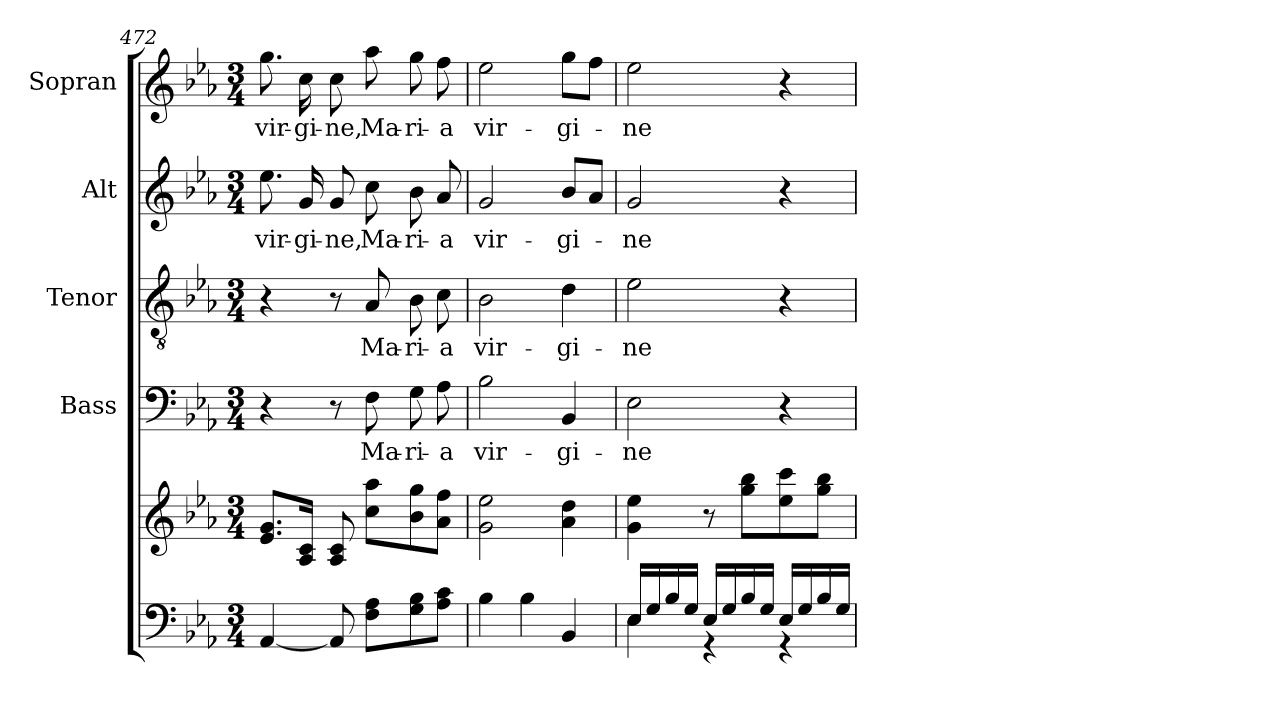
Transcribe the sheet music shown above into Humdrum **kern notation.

**kern	**kern	**kern	**text	**kern	**text	**kern	**text	**kern	**text
*part5	*part5	*part4	*part4	*part3	*part3	*part2	*part2	*part1	*part1
*staff6	*staff5	*staff4	*staff4	*staff3	*staff3	*staff2	*staff2	*staff1	*staff1
*	*	*I"Bass	*	*I"Tenor	*	*I"Alt	*	*I"Sopran	*
*	*	*I'B.	*	*I'T.	*	*I'A.	*	*I'S.	*
*clefF4	*clefG2	*clefF4	*	*clefGv2	*	*clefG2	*	*clefG2	*
*k[b-e-a-]	*k[b-e-a-]	*k[b-e-a-]	*	*k[b-e-a-]	*	*k[b-e-a-]	*	*k[b-e-a-]	*
*E-:	*E-:	*E-:	*	*E-:	*	*E-:	*	*E-:	*
*M3/4	*M3/4	*M3/4	*	*M3/4	*	*M3/4	*	*M3/4	*
=472	=472	=472	=472	=472	=472	=472	=472	=472	=472
!	!	!	!	!	!	!	!LO:LY:b	!	!LO:LY:b
[4AA-/	8.e-/ 8.g/L	4r	.	4r	.	8.ee-\	vir-	8.gg\	vir-
!	!	!	!	!	!	!	!LO:LY:b	!	!LO:LY:b
.	16A-/ 16c/Jk	.	.	.	.	16g/	-gi-	16cc\	-gi-
!	!	!	!	!	!	!	!LO:LY:b	!	!LO:LY:b
8AA-/]	8A-/ 8c/	8r	.	8r	.	8g/	-ne,	8cc\	-ne,
!	!	!	!LO:LY:b	!	!LO:LY:b	!	!LO:LY:b	!	!LO:LY:b
8F\ 8A-\L	8cc\ 8aa-\L	8F\	Ma-	8A-/	Ma-	8cc\	Ma-	8aa-\	Ma-
!	!	!	!LO:LY:b	!	!LO:LY:b	!	!LO:LY:b	!	!LO:LY:b
8G\ 8B-\	8b-\ 8gg\	8G\	-ri-	8B-\	-ri-	8b-\	-ri-	8gg\	-ri-
!	!	!	!LO:LY:b	!	!LO:LY:b	!	!LO:LY:b	!	!LO:LY:b
8A-\ 8c\J	8a-\ 8ff\J	8A-\	-a	8c\	-a	8a-/	-a	8ff\	-a
=473	=473	=473	=473	=473	=473	=473	=473	=473	=473
!	!	!	!LO:LY:b	!	!LO:LY:b	!	!LO:LY:b	!	!LO:LY:b
4B-\	2g\ 2ee-\	2B-\	vir-	2B-\	vir-	2g/	vir-	2ee-\	vir-
4B-\	.	.	.	.	.	.	.	.	.
!	!	!	!LO:LY:b	!	!LO:LY:b	!	!LO:LY:b	!	!LO:LY:b
4BB-/	4a-\ 4dd\	4BB-/	-gi-	4d\	-gi-	8b-/L	-gi-	8gg\L	-gi-
.	.	.	.	.	.	8a-/J	.	8ff\J	.
=474	=474	=474	=474	=474	=474	=474	=474	=474	=474
*^	*	*	*	*	*	*	*	*	*
!	!	!	!	!LO:LY:b	!	!LO:LY:b	!	!LO:LY:b	!	!LO:LY:b
16E-/LL	4E-\	4g\ 4ee-\	2E-\	-ne	2e-\	-ne	2g/	-ne	2ee-\	-ne
16G/	.	.	.	.	.	.	.	.	.	.
16B-/	.	.	.	.	.	.	.	.	.	.
16G/JJ	.	.	.	.	.	.	.	.	.	.
16E-/LL	4rGG	8r	.	.	.	.	.	.	.	.
16G/	.	.	.	.	.	.	.	.	.	.
16B-/	.	8gg\ 8bb-\L	.	.	.	.	.	.	.	.
16G/JJ	.	.	.	.	.	.	.	.	.	.
16E-/LL	4rGG	8ee-\ 8ccc\	4r	.	4r	.	4r	.	4r	.
16G/	.	.	.	.	.	.	.	.	.	.
16B-/	.	8gg\ 8bb-\J	.	.	.	.	.	.	.	.
16G/JJ	.	.	.	.	.	.	.	.	.	.
*v	*v	*	*	*	*	*	*	*	*	*
=	=	=	=	=	=	=	=	=	=
*-	*-	*-	*-	*-	*-	*-	*-	*-	*-
